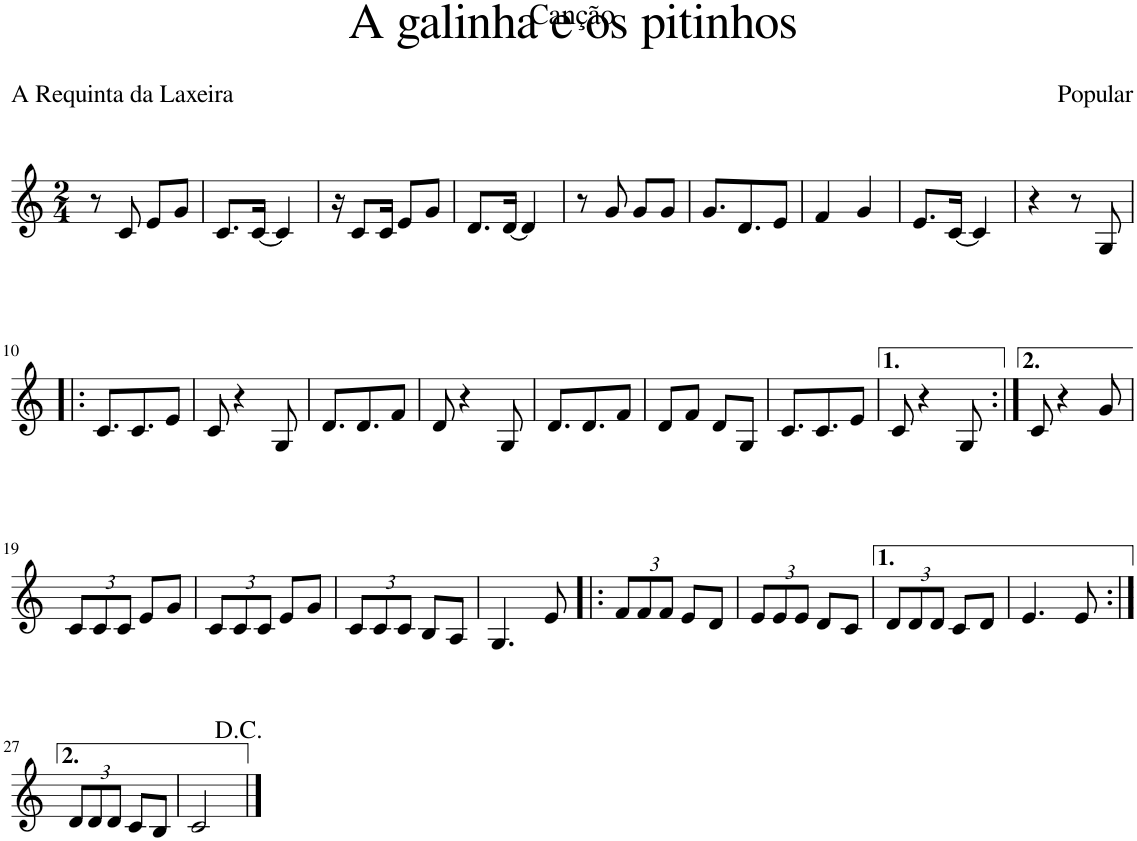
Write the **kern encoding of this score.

**kern
*part1
*staff1
*I"Piano
*I'Pno
*clefG2
*k[]
*M2/4
=1
8r
8c/
8e/L
8g/J
=2
8.c/L
[16c/Jk
4c/]
=3
16r
8c/L
16c/Jk
8e/L
8g/J
=4
8.d/L
[16d/Jk
4d/]
=5
8r
8g/
8g/L
8g/J
=6
8.g/L
8.d/
8e/J
=7
4f/
4g/
=8
8.e/L
[16c/Jk
4c/]
=9
4r
8r
8G/
!!LO:LB:g=z
=10!|:
8.c/L
8.c/
8e/J
=11
8c/
4r
8G/
=12
8.d/L
8.d/
8f/J
=13
8d/
4r
8G/
=14
8.d/L
8.d/
8f/J
=15
8d/L
8f/J
8d/L
8G/J
=16
8.c/L
8.c/
8e/J
=17
8c/
4r
8G/
=18:|!
8c/
4r
8g/
!!LO:LB:g=z
=19
*Xbrackettup
12c/L
12c/
12c/J
8e/L
8g/J
=20
12c/L
12c/
12c/J
8e/L
8g/J
=21
12c/L
12c/
12c/J
8B/L
8A/J
=22
4.G/
8e/
=23!|:
12f/L
12f/
12f/J
8e/L
8d/J
=24
12e/L
12e/
12e/J
8d/L
8c/J
=25
12d/L
12d/
12d/J
8c/L
8d/J
=26
4.e/
8e/
!!LO:LB:g=z
=27:|!
12d/L
12d/
12d/J
8c/L
8B/J
=28
2c/
==
*-
